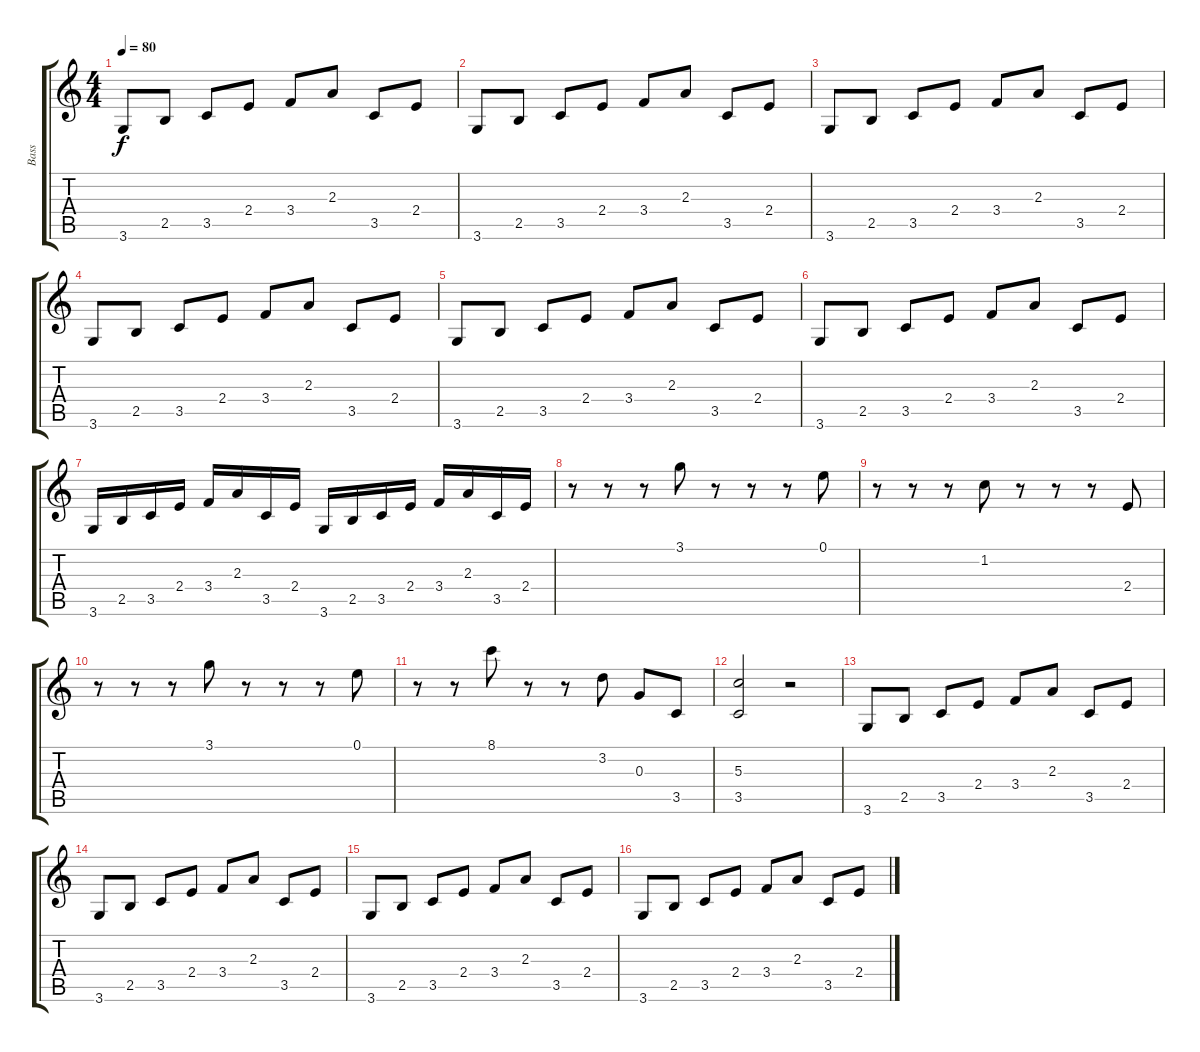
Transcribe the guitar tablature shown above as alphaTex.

\track ("Bass" "Bass") {instrument slapbass1}
\staff {score tabs}
\tuning (E4 B3 G3 D3 A2 E2) {hide}
\ts (4 4)
\tempo 80
\clef g2
\ks c
3.6.8{dy f instrument slapbass1} 2.5.8 3.5.8 2.4.8 3.4.8 2.3.8 3.5.8 2.4.8 |
3.6.8 2.5.8 3.5.8 2.4.8 3.4.8 2.3.8 3.5.8 2.4.8 |
3.6.8 2.5.8 3.5.8 2.4.8 3.4.8 2.3.8 3.5.8 2.4.8 |
3.6.8 2.5.8 3.5.8 2.4.8 3.4.8 2.3.8 3.5.8 2.4.8 |
3.6.8 2.5.8 3.5.8 2.4.8 3.4.8 2.3.8 3.5.8 2.4.8 |
3.6.8 2.5.8 3.5.8 2.4.8 3.4.8 2.3.8 3.5.8 2.4.8 |
3.6.16{instrument slapbass2} 2.5.16 3.5.16 2.4.16 3.4.16 2.3.16 3.5.16 2.4.16 3.6.16 2.5.16 3.5.16 2.4.16 3.4.16 2.3.16 3.5.16 2.4.16 |
r.8{instrument electricbasspick} r.8 r.8 3.1.8 r.8 r.8 r.8 0.1.8 |
r.8 r.8 r.8 1.2.8 r.8 r.8 r.8 2.4.8 |
r.8{instrument electricbasspick} r.8 r.8 3.1.8 r.8 r.8 r.8 0.1.8 |
r.8 r.8 8.1.8 r.8 r.8 3.2.8 0.3.8 3.5.8 |
(5.3 3.5).2 r.2 |
3.6.8{instrument slapbass1} 2.5.8 3.5.8 2.4.8 3.4.8 2.3.8 3.5.8 2.4.8 |
3.6.8 2.5.8 3.5.8 2.4.8 3.4.8 2.3.8 3.5.8 2.4.8 |
3.6.8 2.5.8 3.5.8 2.4.8 3.4.8 2.3.8 3.5.8 2.4.8 |
3.6.8 2.5.8 3.5.8 2.4.8 3.4.8 2.3.8 3.5.8 2.4.8
